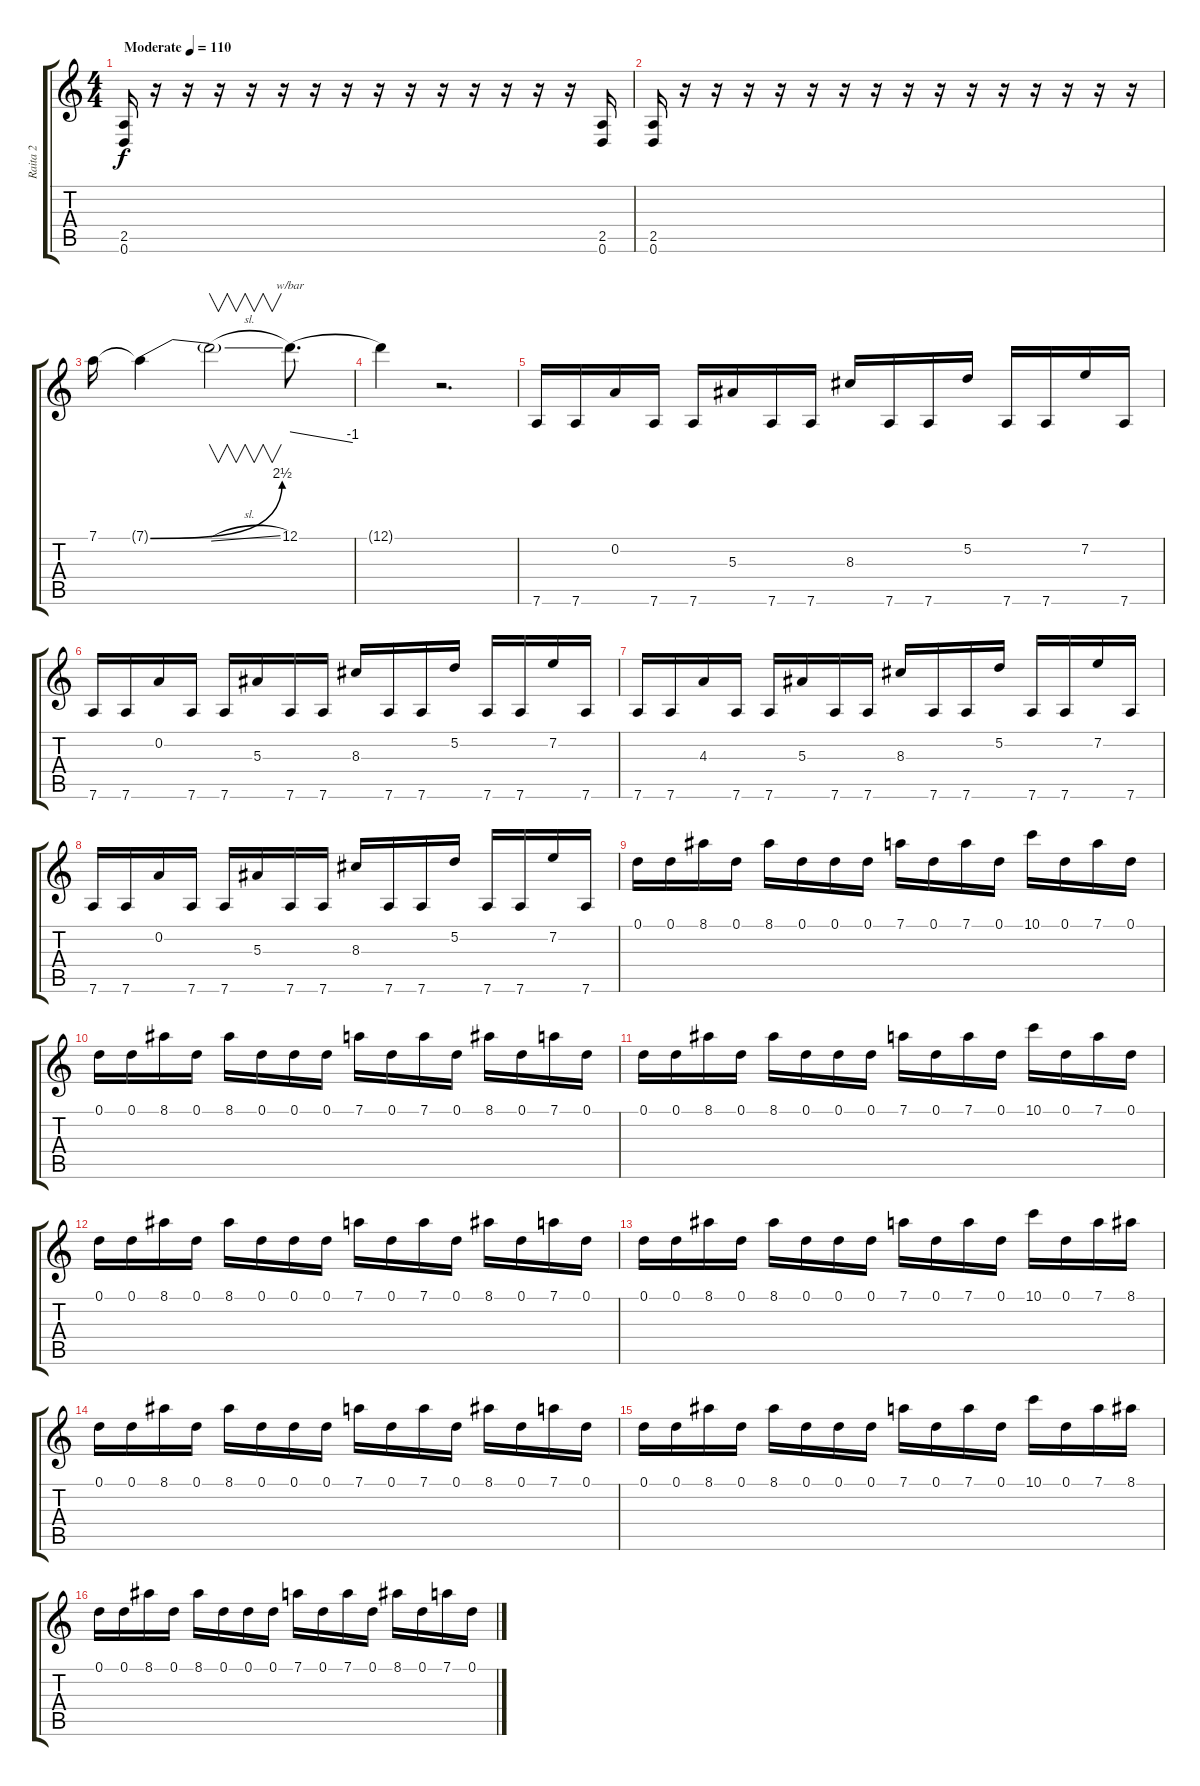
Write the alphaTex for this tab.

\track ("Raita 2" "Raita 2") {instrument distortionguitar}
\staff {score tabs}
\tuning (D4 A3 F3 C3 G2 D2) {hide}
\ts (4 4)
\tempo (110 "Moderate")
\clef g2
\ks c
(2.5 0.6).16{dy f instrument distortionguitar} r.16 r.16 r.16 r.16 r.16 r.16 r.16 r.16 r.16 r.16 r.16 r.16 r.16 r.16 (2.5 0.6).16 |
(2.5 0.6).16 r.16 r.16 r.16 r.16 r.16 r.16 r.16 r.16 r.16 r.16 r.16 r.16 r.16 r.16 r.16 |
7.1.16 7.1{be (bend 0 0 60 10) t}.4 7.1{sl t}.2{v} 12.1.8{d tbe (dive default 0 0 60 -4)} |
12.1{t}.4 r.2{d volume 16} |
7.6.16 7.6.16 0.2.16 7.6.16 7.6.16 5.3.16 7.6.16 7.6.16 8.3.16 7.6.16 7.6.16 5.2.16 7.6.16 7.6.16 7.2.16 7.6.16 |
7.6.16 7.6.16 0.2.16 7.6.16 7.6.16 5.3.16 7.6.16 7.6.16 8.3.16 7.6.16 7.6.16 5.2.16 7.6.16 7.6.16 7.2.16 7.6.16 |
7.6.16 7.6.16 4.3.16 7.6.16 7.6.16 5.3.16 7.6.16 7.6.16 8.3.16 7.6.16 7.6.16 5.2.16 7.6.16 7.6.16 7.2.16 7.6.16 |
7.6.16 7.6.16 0.2.16 7.6.16 7.6.16 5.3.16 7.6.16 7.6.16 8.3.16 7.6.16 7.6.16 5.2.16 7.6.16 7.6.16 7.2.16 7.6.16 |
0.1.16 0.1.16 8.1.16 0.1.16 8.1.16 0.1.16 0.1.16 0.1.16 7.1.16 0.1.16 7.1.16 0.1.16 10.1.16 0.1.16 7.1.16 0.1.16 |
0.1.16 0.1.16 8.1.16 0.1.16 8.1.16 0.1.16 0.1.16 0.1.16 7.1.16 0.1.16 7.1.16 0.1.16 8.1.16 0.1.16 7.1.16 0.1.16 |
0.1.16 0.1.16 8.1.16 0.1.16 8.1.16 0.1.16 0.1.16 0.1.16 7.1.16 0.1.16 7.1.16 0.1.16 10.1.16 0.1.16 7.1.16 0.1.16 |
0.1.16 0.1.16 8.1.16 0.1.16 8.1.16 0.1.16 0.1.16 0.1.16 7.1.16 0.1.16 7.1.16 0.1.16 8.1.16 0.1.16 7.1.16 0.1.16 |
0.1.16 0.1.16 8.1.16 0.1.16 8.1.16 0.1.16 0.1.16 0.1.16 7.1.16 0.1.16 7.1.16 0.1.16 10.1.16 0.1.16 7.1.16 8.1.16 |
0.1.16 0.1.16 8.1.16 0.1.16 8.1.16 0.1.16 0.1.16 0.1.16 7.1.16 0.1.16 7.1.16 0.1.16 8.1.16 0.1.16 7.1.16 0.1.16 |
0.1.16 0.1.16 8.1.16 0.1.16 8.1.16 0.1.16 0.1.16 0.1.16 7.1.16 0.1.16 7.1.16 0.1.16 10.1.16 0.1.16 7.1.16 8.1.16 |
0.1.16 0.1.16 8.1.16 0.1.16 8.1.16 0.1.16 0.1.16 0.1.16 7.1.16 0.1.16 7.1.16 0.1.16 8.1.16 0.1.16 7.1.16 0.1.16
